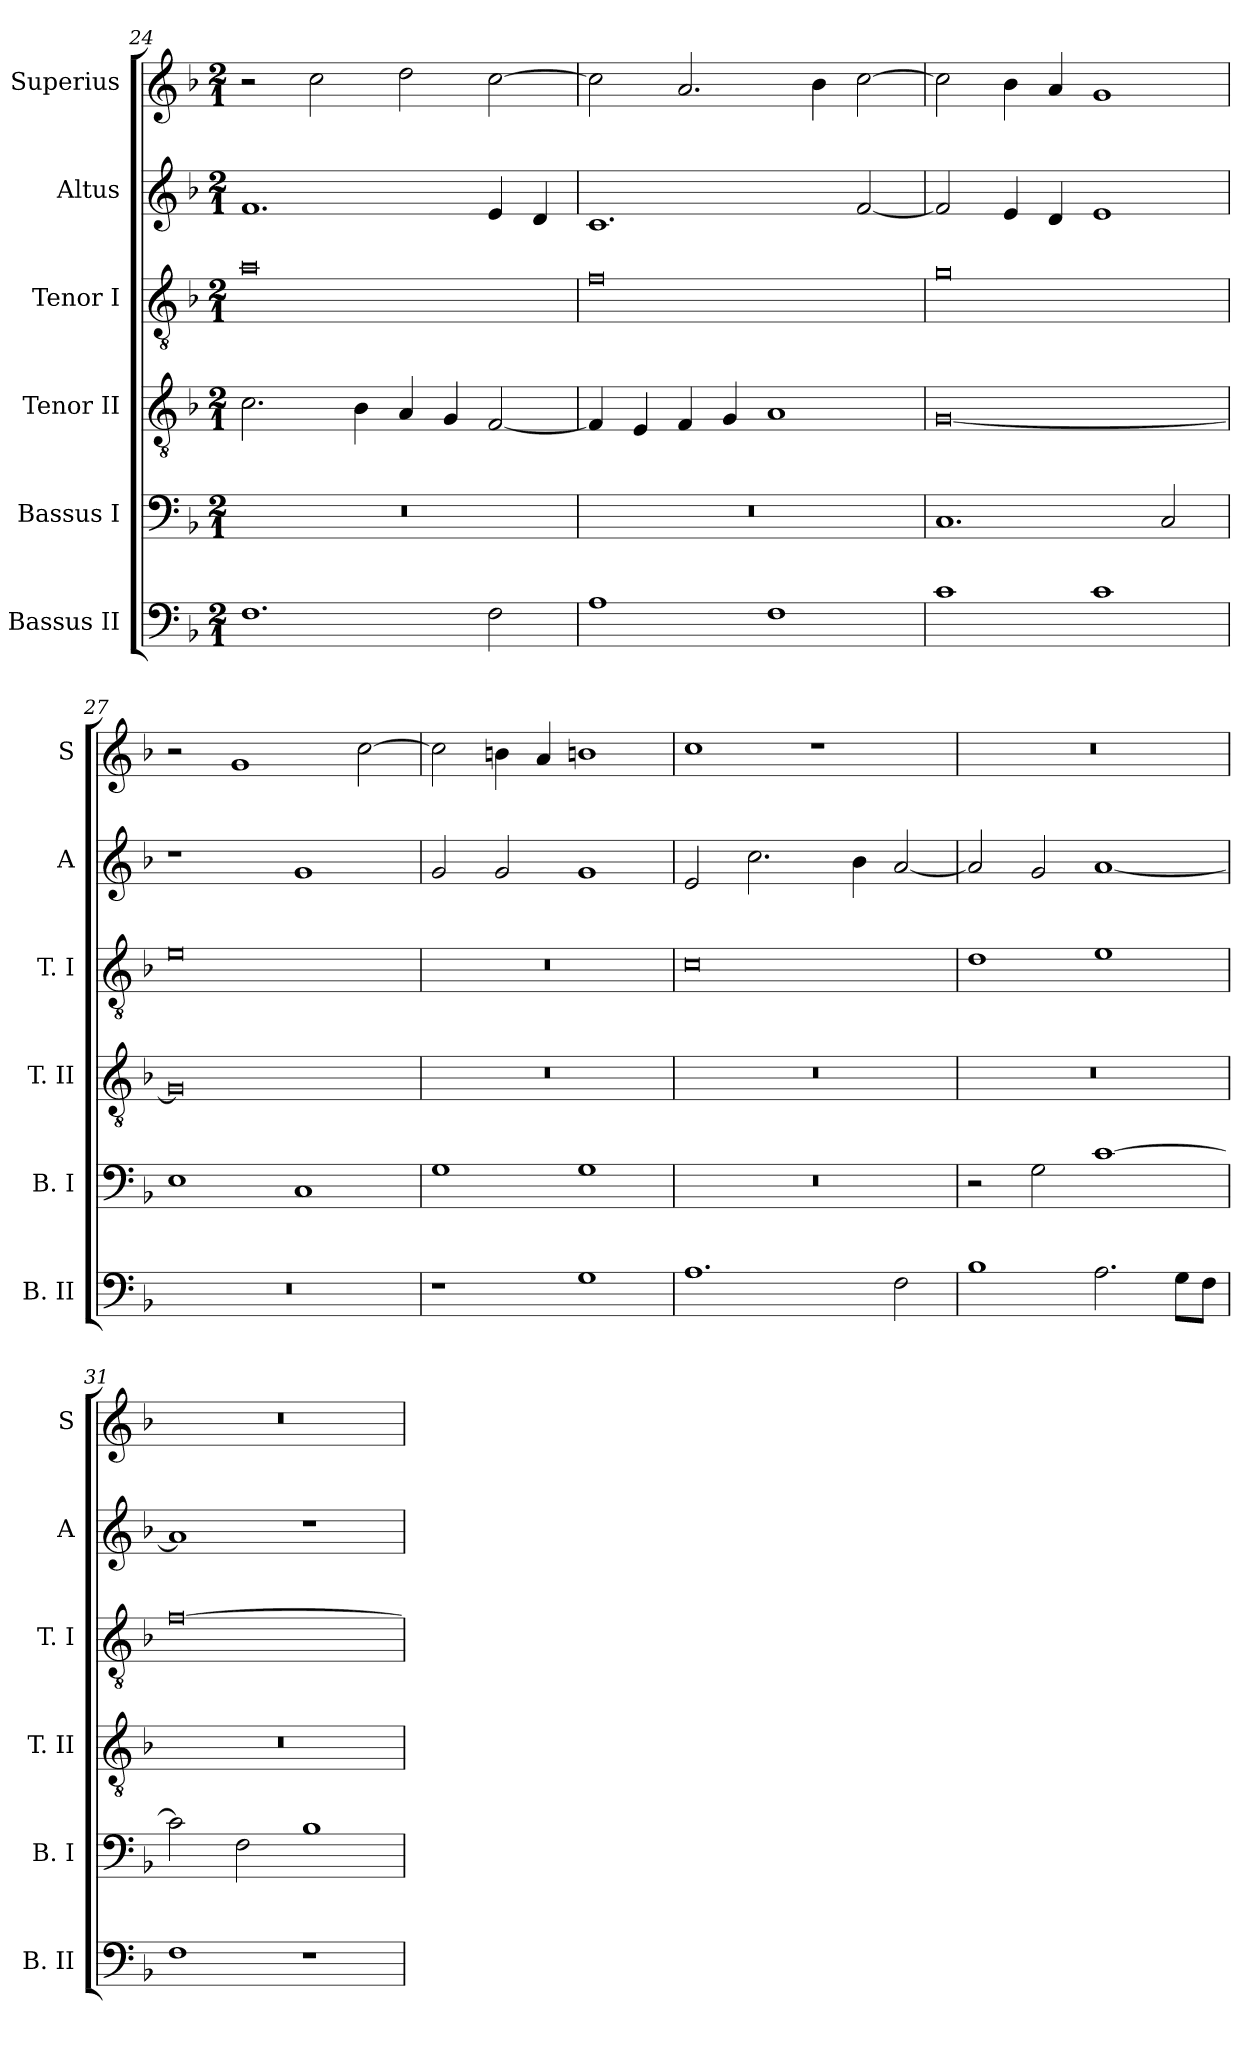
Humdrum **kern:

**kern	**kern	**kern	**kern	**kern	**kern
*part6	*part5	*part4	*part3	*part2	*part1
*staff6	*staff5	*staff4	*staff3	*staff2	*staff1
*I"Bassus II	*I"Bassus I	*I"Tenor II	*I"Tenor I	*I"Altus	*I"Superius
*I'B. II	*I'B. I	*I'T. II	*I'T. I	*I'A	*I'S
*clefF4	*clefF4	*clefGv2	*clefGv2	*clefG2	*clefG2
*k[b-]	*k[b-]	*k[b-]	*k[b-]	*k[b-]	*k[b-]
*F:	*F:	*F:	*F:	*F:	*F:
*M2/1	*M2/1	*M2/1	*M2/1	*M2/1	*M2/1
=24	=24	=24	=24	=24	=24
1.F	0r	2.c	0a	1.f	2r
.	.	.	.	.	2cc
.	.	4B-	.	.	.
.	.	4A	.	.	2dd
.	.	4G	.	.	.
2F	.	[2F	.	4e	[2cc
.	.	.	.	4d	.
=25	=25	=25	=25	=25	=25
1A	0r	4F]	0f	1.c	2cc]
.	.	4E	.	.	.
.	.	4F	.	.	2.a
.	.	4G	.	.	.
1F	.	1A	.	.	.
.	.	.	.	.	4b-
.	.	.	.	[2f	[2cc
=26	=26	=26	=26	=26	=26
1c	1.C	[0G	0g	2f]	2cc]
.	.	.	.	4e	4b-
.	.	.	.	4d	4a
1c	.	.	.	1e	1g
.	2C	.	.	.	.
=27	=27	=27	=27	=27	=27
0r	1E	0G]	0e	1r	2r
.	.	.	.	.	1g
.	1C	.	.	1g	.
.	.	.	.	.	[2cc
=28	=28	=28	=28	=28	=28
1r	1G	0r	0r	2g	2cc]
.	.	.	.	2g	4bn
.	.	.	.	.	4a
1G	1G	.	.	1g	1bn
=29	=29	=29	=29	=29	=29
1.A	0r	0r	0c	2e	1cc
.	.	.	.	2.cc	.
.	.	.	.	.	1r
.	.	.	.	4b-	.
2F	.	.	.	[2a	.
=30	=30	=30	=30	=30	=30
1B-	2r	0r	1d	2a]	0r
.	2G	.	.	2g	.
2.A	[1c	.	1e	[1a	.
8GL	.	.	.	.	.
8FJ	.	.	.	.	.
=31	=31	=31	=31	=31	=31
1F	2c]	0r	[0f	1a]	0r
.	2F	.	.	.	.
1r	1B-	.	.	1r	.
=	=	=	=	=	=
*-	*-	*-	*-	*-	*-
